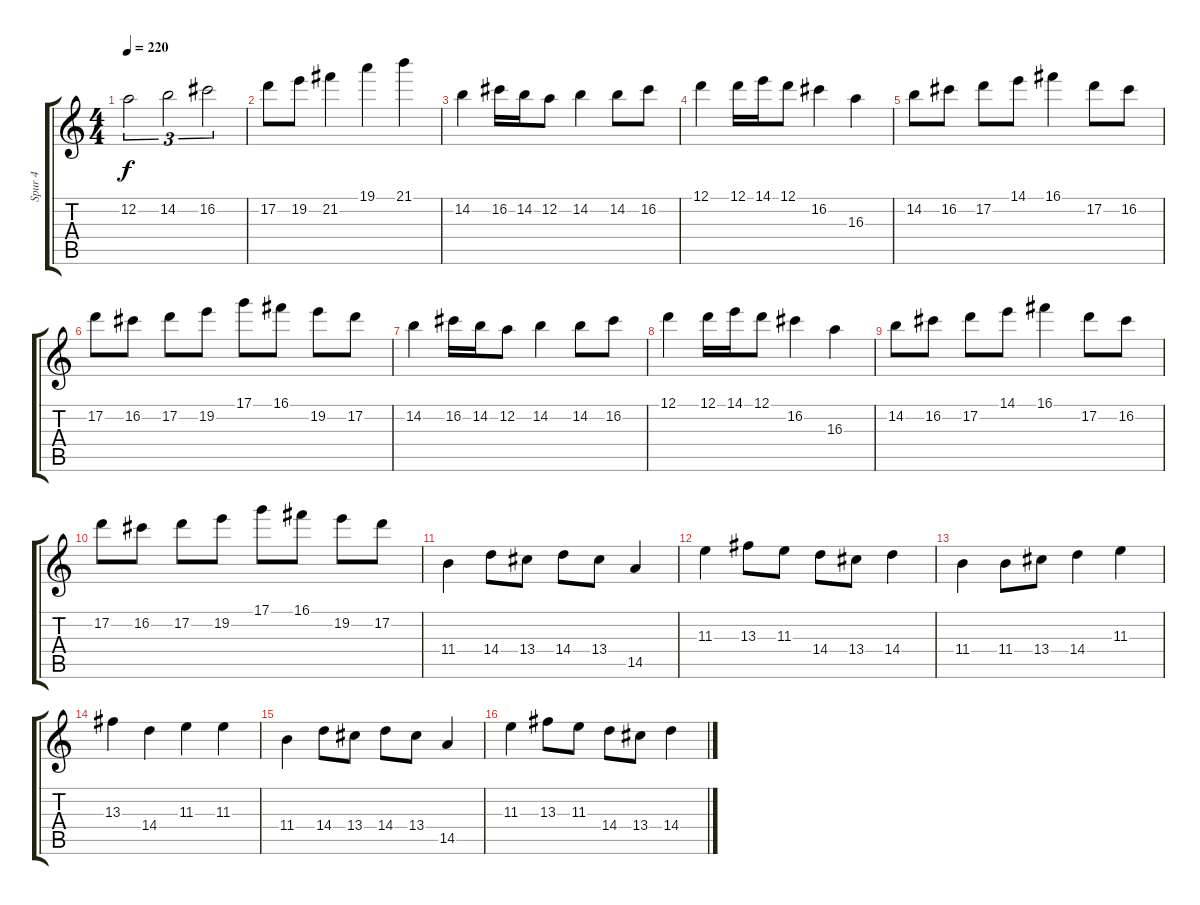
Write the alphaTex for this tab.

\track ("Spur 4" "Spur 4") {instrument distortionguitar}
\staff {score tabs}
\tuning (D4 A3 F3 C3 G2 D2) {hide}
\ts (4 4)
\tempo 220
\clef g2
\ks c
12.2.2{tu (3 2) dy f} 14.2.2{tu (3 2)} 16.2.2{tu (3 2)} |
17.2.8 19.2.8 21.2.4 19.1.4 21.1.4 |
14.2.4 16.2.16 14.2.16 12.2.8 14.2.4 14.2.8 16.2.8 |
12.1.4 12.1.16 14.1.16 12.1.8 16.2.4 16.3.4 |
14.2.8 16.2.8 17.2.8 14.1.8 16.1.4 17.2.8 16.2.8 |
17.2.8 16.2.8 17.2.8 19.2.8 17.1.8 16.1.8 19.2.8 17.2.8 |
14.2.4 16.2.16 14.2.16 12.2.8 14.2.4 14.2.8 16.2.8 |
12.1.4 12.1.16 14.1.16 12.1.8 16.2.4 16.3.4 |
14.2.8 16.2.8 17.2.8 14.1.8 16.1.4 17.2.8 16.2.8 |
17.2.8 16.2.8 17.2.8 19.2.8 17.1.8 16.1.8 19.2.8 17.2.8 |
11.4.4 14.4.8 13.4.8 14.4.8 13.4.8 14.5.4 |
11.3.4 13.3.8 11.3.8 14.4.8 13.4.8 14.4.4 |
11.4.4 11.4.8 13.4.8 14.4.4 11.3.4 |
13.3.4 14.4.4 11.3.4 11.3.4 |
11.4.4 14.4.8 13.4.8 14.4.8 13.4.8 14.5.4 |
11.3.4 13.3.8 11.3.8 14.4.8 13.4.8 14.4.4
